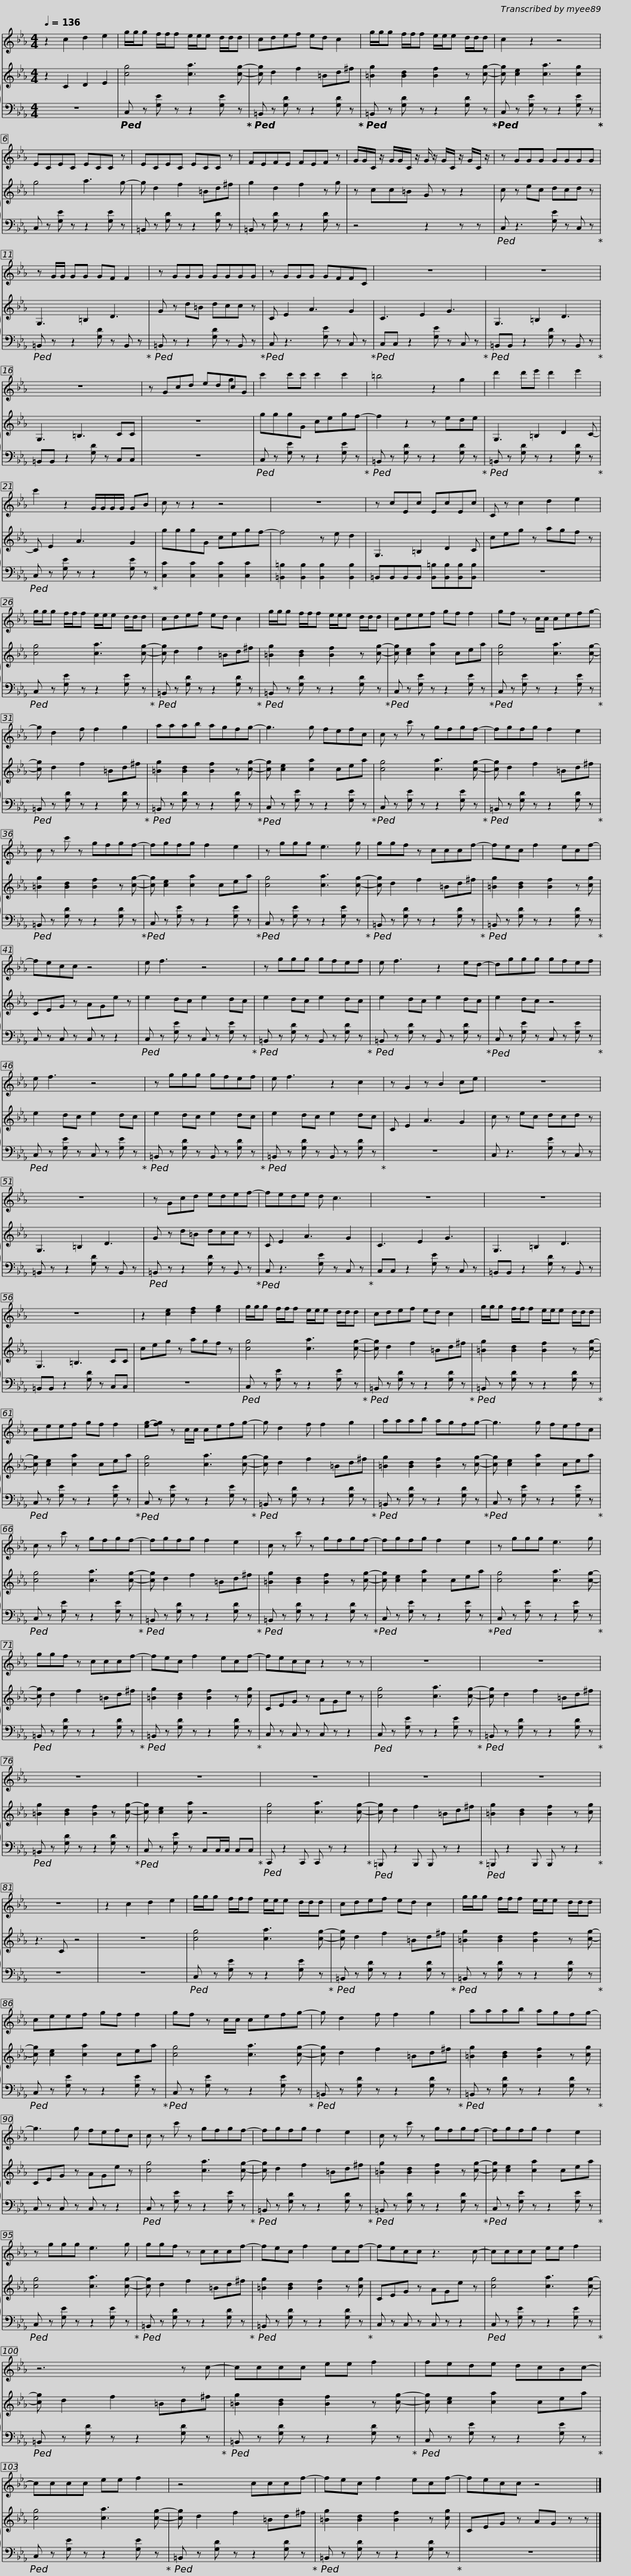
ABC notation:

X:1
%%score ( 1 2 ) { 3 | 4 }
L:1/8
Q:1/4=136
M:4/4
I:linebreak $
K:Eb
V:1 treble
V:2 treble
V:3 treble
V:4 bass
V:1
 z2 c2 d2 e2 | g/g/g f/f/f e/e/e d/d/d | cdef ed c2 | g/g/g f/f/f e/e/e d/d/d |$ c2 z2 z4 | %5
 ECEC ECC z | ECEC ECC z | FEFE FEF z |$ G/G/C/ z/ G/G/C/ z/ G/ z/ G/C/ z/ G/C/ z/ | z GGG GGGG | %10
 z G/G/ GG GF F2 |$ z GGG GGGG | z GGG GFFC | z8 | z8 |$ %15
 z8 | z Gcd edcG | c'2 c'c' c'2 c'2 | =b4 z2 g2 |$ d'2 d'e' d'2 e'2 | %20
 c'2 z2 G/G/G/G/ GB | c z z2 z4 | z8 |$ z cEc EcEc | C z c2 d2 e2 | %25
 g/g/g f/f/f e/e/e d/d/d | cdef ed c2 |$ g/g/g f/f/f e/e/e d/d/d | ceef gf f2 | gf z c/c/ cefg- | %30
 g d2 f f2 g2 |$ aaab agfg- | g3 g fefc | c z c' z gfgf- | fgfg f2 e2 |$ %35
 c z c' z gfgf- | fgfg f2 e2 | z ggg e3 g | ggf z cccf- |$ fec f2 ecf- | %40
 fecc z4 | e f3 z4 | z ggg gfef |$ e f3 z2 ed- | dggg gfef | %45
 e f3 z4 | z ggg gfef |$ e f3 z2 c2 | z G2 z B2 ce | z8 | %50
 z8 |$ z Gcd edef- | fede d c3 | z8 | z8 |$ %55
 z8 | z2 [ce]2 [df]2 [eg]2 | g/g/g f/f/f e/e/e d/d/d | cdef ed c2 |$ g/g/g f/f/f e/e/e d/d/d | %60
 ceef gf f2 | [eg-][fg] z c/c/ cefg- | g d2 f f2 g2 |$ aaab agfg- | g3 g fefc | %65
 c z c' z gfgf- | fgfg f2 e2 |$ c z c' z gfgf- | fgfg f2 e2 | z ggg e3 g | %70
 ggf z cccf- |$ fec f2 ecf- | fecc z2 z z | z8 | z8 |$ %75
 z8 | z8 | z8 | z8 |$ z8 | %80
 z8 | z2 c2 d2 e2 | g/g/g f/f/f e/e/e d/d/d | cdef ed c2 |$ g/g/g f/f/f e/e/e d/d/d | %85
 ceef gf f2 | gf z c/c/ cefg- | g d2 f f2 g2 |$ aaab agfg- | g3 g fefc | %90
 c z c' z gfgf- | fgfg f2 e2 |$ c z c' z gfgf- | fgfg f2 e2 | z ggg e3 g | %95
 ggf z cccf- |$ fec f2 ecf- | fecc z3 c- | cccc ee f2 | z6 z c- |$ %100
 cccc ee f2 | fede dcBc- | cccc ee f2 | z4 cccf- |$ fec f2 ecf- | %105
 fecc z4 |] %106
V:2
 x8 | x8 | x8 | x8 |$ x8 | %5
 x8 | x8 | x8 |$ x8 | x8 | %10
 x8 |$ x8 | x8 | x8 | x8 |$ %15
 x8 | x6 g2 | x8 | x8 |$ x8 | %20
 x8 | x8 | x8 |$ x8 | x8 | %25
 x8 | x8 |$ x8 | x8 | x8 | %30
 x8 |$ x8 | x8 | x8 | x8 |$ %35
 x8 | x8 | x8 | x8 |$ x8 | %40
 x8 | x8 | x8 |$ x8 | x8 | %45
 x8 | x8 |$ x8 | x8 | x8 | %50
 x8 |$ x8 | x8 | x8 | x8 |$ %55
 x8 | x8 | x8 | x8 |$ x8 | %60
 x8 | x8 | x8 |$ x8 | x8 | %65
 x8 | x8 |$ x8 | x8 | x8 | %70
 x8 |$ x8 | x8 | x8 | x8 |$ %75
 x8 | x8 | x8 | x8 |$ x8 | %80
 x8 | x8 | x8 | x8 |$ x8 | %85
 x8 | x8 | x8 |$ x8 | x8 | %90
 x8 | x8 |$ x8 | x8 | x8 | %95
 x8 |$ x8 | x8 | x8 | x8 |$ %100
 x8 | x8 | x8 | x8 |$ x8 | %105
 x8 |] %106
V:3
 z2 C2 D2 E2 | [cg]4 [ca]3 [cg]- | [cg] d2 f2 =Bd^f | [=Bg]2 [Bd]2 [Bf]2 z [cg]- |$ [cg] [ce]2 [ca]3 [cg]2 | %5
 g4 a3 g- | g d2 f2 =Bd^f | g2 d2 f2 z g |$ z cc=B G z z2 | c z ec dcd z | %10
 G,3 =B,2 D3 |$ G z d=B dcc z | C E2 A3 G2 | C3 E2 G3 | G,3 =B,2 D3 |$ %15
 G,3 =B,3 CC | z8 | gggG cegf- | f2 z2 z ede |$ G,3 =B,2 D2 C- | %20
 C E2 A3 G2 | gggG cegf- | f4 z e d2 |$ G,3 =B,2 D2 C | ceg z agf z | %25
 [cg]4 [ca]3 [cg]- | [cg] d2 f2 =Bd^f |$ [=Bg]2 [Bd]2 [Bf]2 z [cg]- | [cg] [ce]2 [ca]2 cea | [cg]4 [ca]3 [cg]- | %30
 [cg] d2 f2 =Bd^f |$ [=Bg]2 [Bd]2 [Bf]2 z [cg]- | [cg] [ce]2 [ca]2 cea | [cg]4 [ca]3 [cg]- | [cg] d2 f2 =Bd^f |$ %35
 [=Bg]2 [Bd]2 [Bf]2 z [cg]- | [cg] [ce]2 [ca]2 cea | [cg]4 [ca]3 [cg]- | [cg] d2 f2 =Bd^f |$ [=Bg]2 [Bd]2 [Bf]2 z [cg] | %40
 CEG z AGe z | e2 dc e2 dc | e2 dc e2 dc |$ e2 dc e2 dc | e2 dc z4 | %45
 e2 dc e2 dc | e2 dc e2 dc |$ e2 dc e2 dc | C E2 A3 G2 | c z ec dcd z | %50
 G,3 =B,2 D3 |$ G z d=B dcc z | C E2 A3 G2 | C3 E2 G3 | G,3 =B,2 D3 |$ %55
 G,3 =B,3 CC | ceg z agf z | [cg]4 [ca]3 [cg]- | [cg] d2 f2 =Bd^f |$ [=Bg]2 [Bd]2 [Bf]2 z [cg]- | %60
 [cg] [ce]2 [ca]2 cea | [cg]4 [ca]3 [cg]- | [cg] d2 f2 =Bd^f |$ [=Bg]2 [Bd]2 [Bf]2 z [cg]- | [cg] [ce]2 [ca]2 cea | %65
 [cg]4 [ca]3 [cg]- | [cg] d2 f2 =Bd^f |$ [=Bg]2 [Bd]2 [Bf]2 z [cg]- | [cg] [ce]2 [ca]2 cea | [cg]4 [ca]3 [cg]- | %70
 [cg] d2 f2 =Bd^f |$ [=Bg]2 [Bd]2 [Bf]2 z [cg] | CEG z AGe z | [cg]4 [ca]3 [cg]- | [cg] d2 f2 =Bd^f |$ %75
 [=Bg]2 [Bd]2 [Bf]2 z [cg]- | [cg] [ce]2 [ca] z4 | [cg]4 [ca]3 [cg]- | [cg] d2 f2 =Bd^f |$ [=Bg]2 [Bd]2 [Bf]2 z [cg] | %80
 z3 C z4 | z8 | [cg]4 [ca]3 [cg]- | [cg] d2 f2 =Bd^f |$ [=Bg]2 [Bd]2 [Bf]2 z [cg]- | %85
 [cg] [ce]2 [ca]2 cea | [cg]4 [ca]3 [cg]- | [cg] d2 f2 =Bd^f |$ [=Bg]2 [Bd]2 [Bf]2 z [cg] | CEG z AGe z | %90
 [cg]4 [ca]3 [cg]- | [cg] d2 f2 =Bd^f |$ [=Bg]2 [Bd]2 [Bf]2 z [cg]- | [cg] [ce]2 [ca]2 cea | [cg]4 [ca]3 [cg]- | %95
 [cg] d2 f2 =Bd^f |$ [=Bg]2 [Bd]2 [Bf]2 z [cg] | CEG z AGe z | [cg]4 [ca]3 [cg]- | [cg] d2 f2 =Bd^f |$ %100
 [=Bg]2 [Bd]2 [Bf]2 z [cg]- | [cg] [ce]2 [ca]2 cea | [cg]4 [ca]3 [cg]- | [cg] d2 f2 =Bd^f |$ [=Bg]2 [Bd]2 [Bf]2 z [cg] | %105
 CEG z AG z z |] %106
V:4
 z8 |!ped! C, z [G,E] z z2 [G,E] z!ped-up! |!ped! =B,, z [G,D] z z2 [G,D] z!ped-up! |!ped! =B,, z [G,D] z z2 [G,D] z!ped-up! |$!ped! C, z [G,E] z z2 [G,E] z!ped-up! | %5
 C, z [G,E] z z2 [G,E] z | =B,, z [G,D] z z2 [G,D] z | =B,, z [G,D] z z2 [G,D] z |$ z4 z2 z z |!ped! C, z3 [G,E] z C, z!ped-up! | %10
!ped! =B,, z z2 [G,D] z B,, z!ped-up! |$!ped! =B,, z z2 [G,D] z B,, z!ped-up! |!ped! C, z3 [G,E] z C, z!ped-up! |!ped! C,C, z2 [G,E] z C, z!ped-up! |!ped! =B,,B,, z2 [G,D] z B,, z!ped-up! |$ %15
 =B,,B,, z2 [G,D] z C,C, | z8 |!ped! C, z [G,E] z z2 [G,E] z!ped-up! |!ped! =B,, z [G,D] z z2 [G,D] z!ped-up! |$!ped! =B,, z [G,D] z z2 [G,D] z!ped-up! | %20
!ped! C, z [G,E] z z2 [G,E] z!ped-up! | [C,C]2 [C,C]2 [C,C]2 [C,C]2 | [=B,,=B,]2 [B,,B,]2 [B,,B,]2 [B,,B,]2 |$ =B,,B,,B,,B,, [B,,=B,][B,,B,][B,,B,][B,,B,] | z8 | %25
!ped! C, z [G,E] z z2 [G,E] z!ped-up! |!ped! =B,, z [G,D] z z2 [G,D] z!ped-up! |$!ped! =B,, z [G,D] z z2 [G,D] z!ped-up! |!ped! C, z [G,E] z z2 [G,E] z!ped-up! |!ped! C, z [G,E] z z2 [G,E] z!ped-up! | %30
!ped! =B,, z [G,D] z z2 [G,D] z!ped-up! |$!ped! =B,, z [G,D] z z2 [G,D] z!ped-up! |!ped! C, z [G,E] z z2 [G,E] z!ped-up! |!ped! C, z [G,E] z z2 [G,E] z!ped-up! |!ped! =B,, z [G,D] z z2 [G,D] z!ped-up! |$ %35
!ped! =B,, z [G,D] z z2 [G,D] z!ped-up! |!ped! C, z [G,E] z z2 [G,E] z!ped-up! |!ped! C, z [G,E] z z2 [G,E] z!ped-up! |!ped! =B,, z [G,D] z z2 [G,D] z!ped-up! |$!ped! =B,, z [G,D] z z2 [G,D] z!ped-up! | %40
 C, z C, z C, z z2 |!ped! C, z [G,E] z C, z [G,E] z!ped-up! |!ped! =B,, z [G,D] z B,, z [G,D] z!ped-up! |$!ped! =B,, z [G,D] z B,, z [G,D] z!ped-up! |!ped! C, z [G,E] z C, z [G,E] z!ped-up! | %45
!ped! C, z [G,E] z C, z [G,E] z!ped-up! |!ped! =B,, z [G,D] z B,, z [G,D] z!ped-up! |$!ped! =B,, z [G,D] z B,, z [G,D] z!ped-up! | z8 | C, z3 [G,E] z C, z | %50
 =B,, z z2 [G,D] z B,, z |$!ped! =B,, z z2 [G,D] z B,, z!ped-up! |!ped! C, z3 [G,E] z C, z!ped-up! | C,C, z2 [G,E] z C, z | =B,,B,, z2 [G,D] z B,, z |$ %55
 =B,,B,, z2 [G,D] z C,C, | z8 |!ped! C, z [G,E] z z2 [G,E] z!ped-up! |!ped! =B,, z [G,D] z z2 [G,D] z!ped-up! |$!ped! =B,, z [G,D] z z2 [G,D] z!ped-up! | %60
!ped! C, z [G,E] z z2 [G,E] z!ped-up! |!ped! C, z [G,E] z z2 [G,E] z!ped-up! |!ped! =B,, z [G,D] z z2 [G,D] z!ped-up! |$!ped! =B,, z [G,D] z z2 [G,D] z!ped-up! |!ped! C, z [G,E] z z2 [G,E] z!ped-up! | %65
!ped! C, z [G,E] z z2 [G,E] z!ped-up! |!ped! =B,, z [G,D] z z2 [G,D] z!ped-up! |$!ped! =B,, z [G,D] z z2 [G,D] z!ped-up! |!ped! C, z [G,E] z z2 [G,E] z!ped-up! |!ped! C, z [G,E] z z2 [G,E] z!ped-up! | %70
!ped! =B,, z [G,D] z z2 [G,D] z!ped-up! |$!ped! =B,, z [G,D] z z2 [G,D] z!ped-up! | C, z C, z C, z z2 |!ped! C, z [G,E] z z2 [G,E] z!ped-up! |!ped! =B,, z [G,D] z z2 [G,D] z!ped-up! |$ %75
!ped! =B,, z [G,D] z z2 [G,D] z!ped-up! |!ped! C, z [G,E] z C,C,/C,/ C,C,!ped-up! |!ped! C,, z2 C,, C,, z z2!ped-up! |!ped! =B,,, z2 B,,, B,,, z z2!ped-up! |$!ped! =B,,, z2 B,,, B,,, z z2!ped-up! | %80
 z8 | z8 |!ped! C, z [G,E] z z2 [G,E] z!ped-up! |!ped! =B,, z [G,D] z z2 [G,D] z!ped-up! |$!ped! =B,, z [G,D] z z2 [G,D] z!ped-up! | %85
!ped! C, z [G,E] z z2 [G,E] z!ped-up! |!ped! C, z [G,E] z z2 [G,E] z!ped-up! |!ped! =B,, z [G,D] z z2 [G,D] z!ped-up! |$!ped! =B,, z [G,D] z z2 [G,D] z!ped-up! | C, z C, z C, z z2 | %90
!ped! C, z [G,E] z z2 [G,E] z!ped-up! |!ped! =B,, z [G,D] z z2 [G,D] z!ped-up! |$!ped! =B,, z [G,D] z z2 [G,D] z!ped-up! |!ped! C, z [G,E] z z2 [G,E] z!ped-up! |!ped! C, z [G,E] z z2 [G,E] z!ped-up! | %95
!ped! =B,, z [G,D] z z2 [G,D] z!ped-up! |$!ped! =B,, z [G,D] z z2 [G,D] z!ped-up! | C, z C, z C, z z2 |!ped! C, z [G,E] z z2 [G,E] z!ped-up! |!ped! =B,, z [G,D] z z2 [G,D] z!ped-up! |$ %100
!ped! =B,, z [G,D] z z2 [G,D] z!ped-up! |!ped! C, z [G,E] z z2 [G,E] z!ped-up! |!ped! C, z [G,E] z z2 [G,E] z!ped-up! |!ped! =B,, z [G,D] z z2 [G,D] z!ped-up! |$!ped! =B,, z [G,D] z z2 [G,D] z!ped-up! | %105
 z8 |] %106
